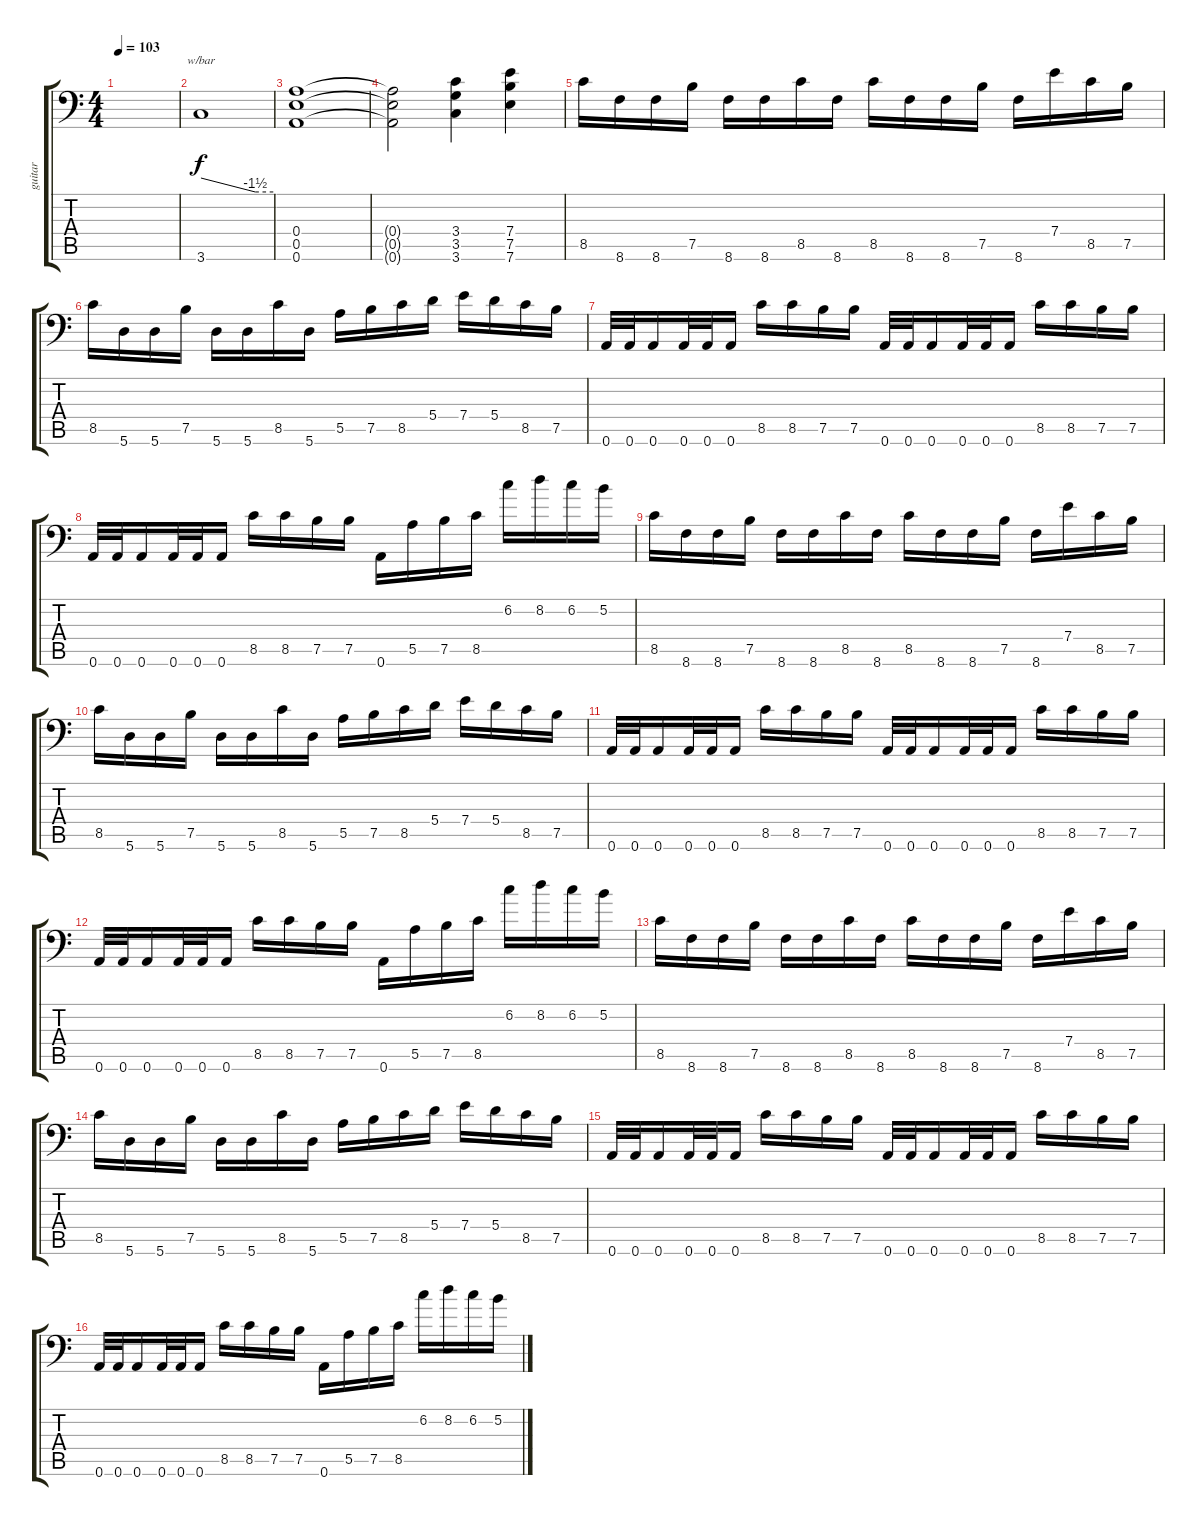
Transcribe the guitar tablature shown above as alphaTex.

\track ("guitar" "guitar") {instrument distortionguitar}
\staff {score tabs}
\tuning (B3 Gb3 D3 A2 E2 A1) {hide}
\ts (4 4)
\tempo 103
\clef f4
\ks c
|
3.6.1{tbe (custom default 0 0 45 -6 60 -6)} |
(0.4 0.5 0.6).1 |
(0.4{t} 0.5{t} 0.6{t}).2 (3.4 3.5 3.6).4 (7.4 7.5 7.6).4 |
8.5.16 8.6.16 8.6.16 7.5.16 8.6.16 8.6.16 8.5.16 8.6.16 8.5.16 8.6.16 8.6.16 7.5.16 8.6.16 7.4.16 8.5.16 7.5.16 |
8.5.16 5.6.16 5.6.16 7.5.16 5.6.16 5.6.16 8.5.16 5.6.16 5.5.16 7.5.16 8.5.16 5.4.16 7.4.16 5.4.16 8.5.16 7.5.16 |
0.6.32 0.6.32 0.6.16 0.6.32 0.6.32 0.6.16 8.5.16 8.5.16 7.5.16 7.5.16 0.6.32 0.6.32 0.6.16 0.6.32 0.6.32 0.6.16 8.5.16 8.5.16 7.5.16 7.5.16 |
0.6.32 0.6.32 0.6.16 0.6.32 0.6.32 0.6.16 8.5.16 8.5.16 7.5.16 7.5.16 0.6.16 5.5.16 7.5.16 8.5.16 6.2.16 8.2.16 6.2.16 5.2.16 |
8.5.16 8.6.16 8.6.16 7.5.16 8.6.16 8.6.16 8.5.16 8.6.16 8.5.16 8.6.16 8.6.16 7.5.16 8.6.16 7.4.16 8.5.16 7.5.16 |
8.5.16 5.6.16 5.6.16 7.5.16 5.6.16 5.6.16 8.5.16 5.6.16 5.5.16 7.5.16 8.5.16 5.4.16 7.4.16 5.4.16 8.5.16 7.5.16 |
0.6.32 0.6.32 0.6.16 0.6.32 0.6.32 0.6.16 8.5.16 8.5.16 7.5.16 7.5.16 0.6.32 0.6.32 0.6.16 0.6.32 0.6.32 0.6.16 8.5.16 8.5.16 7.5.16 7.5.16 |
0.6.32 0.6.32 0.6.16 0.6.32 0.6.32 0.6.16 8.5.16 8.5.16 7.5.16 7.5.16 0.6.16 5.5.16 7.5.16 8.5.16 6.2.16 8.2.16 6.2.16 5.2.16 |
8.5.16 8.6.16 8.6.16 7.5.16 8.6.16 8.6.16 8.5.16 8.6.16 8.5.16 8.6.16 8.6.16 7.5.16 8.6.16 7.4.16 8.5.16 7.5.16 |
8.5.16 5.6.16 5.6.16 7.5.16 5.6.16 5.6.16 8.5.16 5.6.16 5.5.16 7.5.16 8.5.16 5.4.16 7.4.16 5.4.16 8.5.16 7.5.16 |
0.6.32 0.6.32 0.6.16 0.6.32 0.6.32 0.6.16 8.5.16 8.5.16 7.5.16 7.5.16 0.6.32 0.6.32 0.6.16 0.6.32 0.6.32 0.6.16 8.5.16 8.5.16 7.5.16 7.5.16 |
0.6.32 0.6.32 0.6.16 0.6.32 0.6.32 0.6.16 8.5.16 8.5.16 7.5.16 7.5.16 0.6.16 5.5.16 7.5.16 8.5.16 6.2.16 8.2.16 6.2.16 5.2.16
